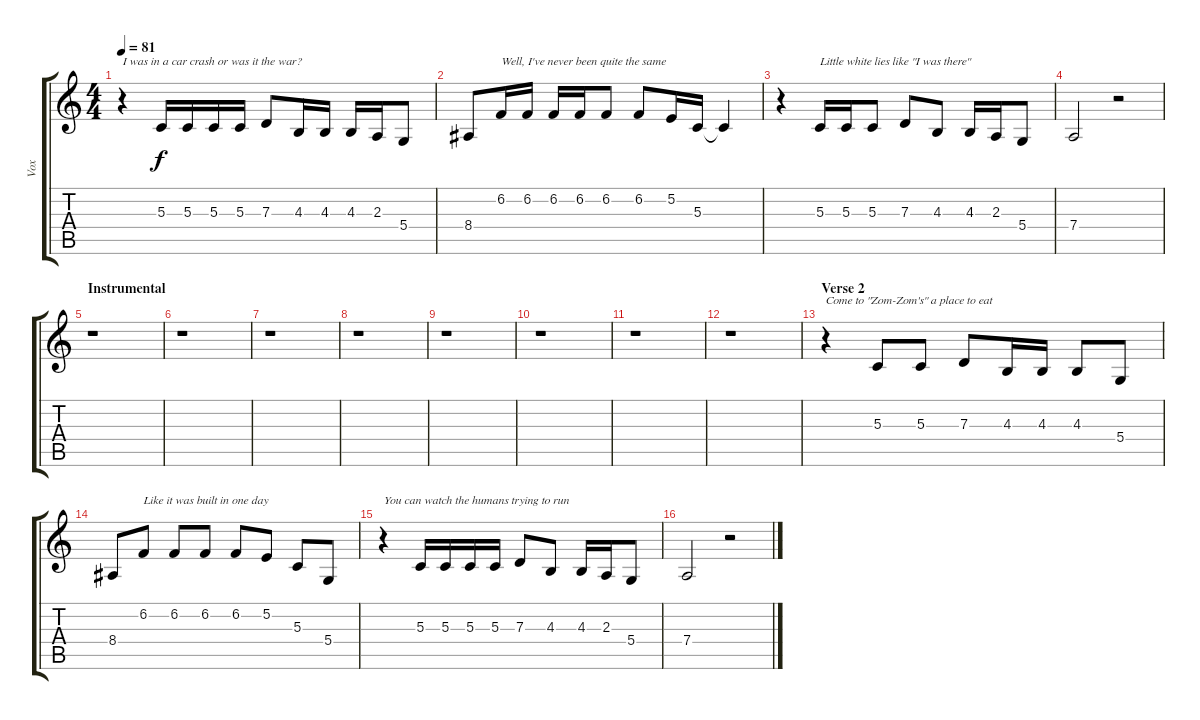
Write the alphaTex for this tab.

\track ("Vox" "Vox") {instrument clarinet}
\staff {score tabs}
\tuning (E4 B3 G3 D3 A2 E2) {hide}
\ts (4 4)
\tempo 81
\clef g2
\ks c
r.4{txt "I was in a car crash or was it the war?" dy f} 5.3.16 5.3.16 5.3.16 5.3.16 7.3.8 4.3.16 4.3.16 4.3.16 2.3.16 5.4.8 |
8.4.8 6.2.16{txt "Well, I've never been quite the same"} 6.2.16 6.2.16 6.2.16 6.2.8 6.2.8 5.2.16 5.3.16 5.3{t}.4 |
r.4 5.3.16{txt "Little white lies like \"I was there\""} 5.3.16 5.3.8 7.3.8 4.3.8 4.3.16 2.3.16 5.4.8 |
7.4.2 r.2 |
\section ("" "Instrumental")
r.1 |
r.1 |
r.1 |
r.1 |
r.1 |
r.1 |
r.1 |
r.1 |
\section ("" "Verse 2")
r.4{txt "Come to \"Zom-Zom's\" a place to eat"} 5.3.8 5.3.8 7.3.8 4.3.16 4.3.16 4.3.8 5.4.8 |
8.4.8 6.2.8{txt "Like it was built in one day"} 6.2.8 6.2.8 6.2.8 5.2.8 5.3.8 5.4.8 |
r.4{txt "You can watch the humans trying to run"} 5.3.16 5.3.16 5.3.16 5.3.16 7.3.8 4.3.8 4.3.16 2.3.16 5.4.8 |
7.4.2 r.2
